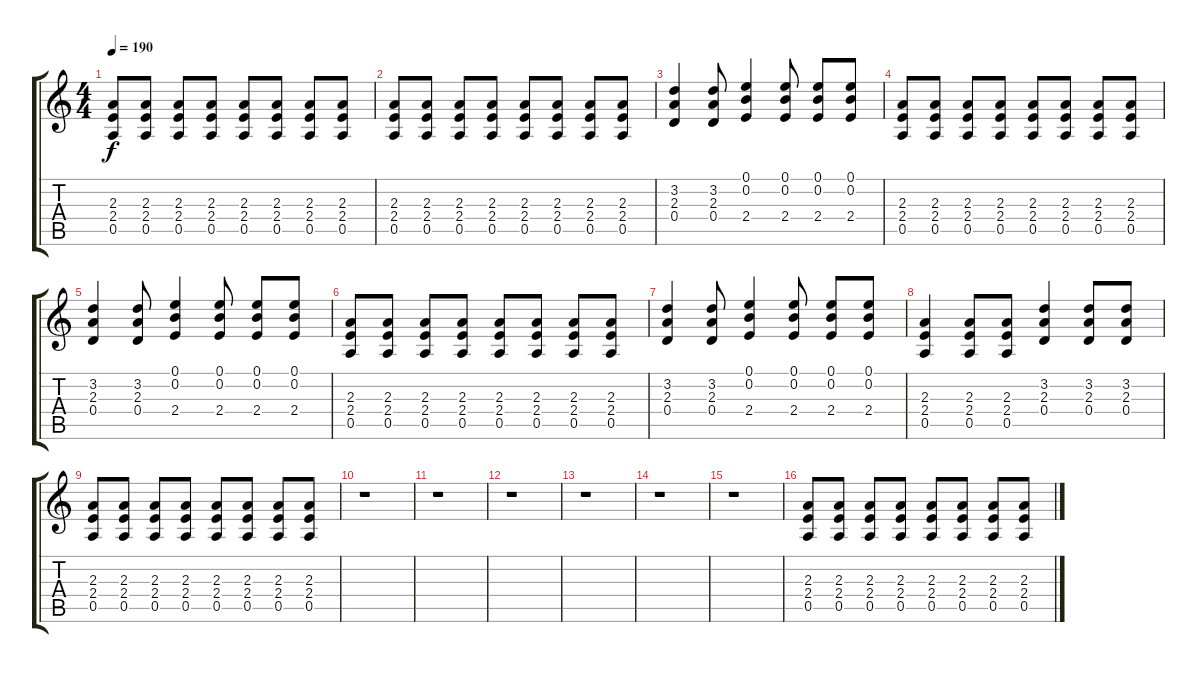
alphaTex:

\track "" {instrument overdrivenguitar}
\staff {score tabs}
\tuning (E4 B3 G3 D3 A2 E2) {hide}
\ts (4 4)
\tempo 190
\clef g2
\ks c
(2.3 2.4 0.5).8{dy f} (2.3 2.4 0.5).8 (2.3 2.4 0.5).8 (2.3 2.4 0.5).8 (2.3 2.4 0.5).8 (2.3 2.4 0.5).8 (2.3 2.4 0.5).8 (2.3 2.4 0.5).8 |
(2.3 2.4 0.5).8 (2.3 2.4 0.5).8 (2.3 2.4 0.5).8 (2.3 2.4 0.5).8 (2.3 2.4 0.5).8 (2.3 2.4 0.5).8 (2.3 2.4 0.5).8 (2.3 2.4 0.5).8 |
(3.2 2.3 0.4).4 (3.2 2.3 0.4).8 (0.1 0.2 2.4).4 (0.1 0.2 2.4).8 (0.1 0.2 2.4).8 (0.1 0.2 2.4).8 |
(2.3 2.4 0.5).8 (2.3 2.4 0.5).8 (2.3 2.4 0.5).8 (2.3 2.4 0.5).8 (2.3 2.4 0.5).8 (2.3 2.4 0.5).8 (2.3 2.4 0.5).8 (2.3 2.4 0.5).8 |
(3.2 2.3 0.4).4 (3.2 2.3 0.4).8 (0.1 0.2 2.4).4 (0.1 0.2 2.4).8 (0.1 0.2 2.4).8 (0.1 0.2 2.4).8 |
(2.3 2.4 0.5).8 (2.3 2.4 0.5).8 (2.3 2.4 0.5).8 (2.3 2.4 0.5).8 (2.3 2.4 0.5).8 (2.3 2.4 0.5).8 (2.3 2.4 0.5).8 (2.3 2.4 0.5).8 |
(3.2 2.3 0.4).4 (3.2 2.3 0.4).8 (0.1 0.2 2.4).4 (0.1 0.2 2.4).8 (0.1 0.2 2.4).8 (0.1 0.2 2.4).8 |
(2.3 2.4 0.5).4 (2.3 2.4 0.5).8 (2.3 2.4 0.5).8 (3.2 2.3 0.4).4 (3.2 2.3 0.4).8 (3.2 2.3 0.4).8 |
(2.3 2.4 0.5).8 (2.3 2.4 0.5).8 (2.3 2.4 0.5).8 (2.3 2.4 0.5).8 (2.3 2.4 0.5).8 (2.3 2.4 0.5).8 (2.3 2.4 0.5).8 (2.3 2.4 0.5).8 |
r.1 |
r.1 |
r.1 |
r.1 |
r.1 |
r.1 |
(2.3 2.4 0.5).8 (2.3 2.4 0.5).8 (2.3 2.4 0.5).8 (2.3 2.4 0.5).8 (2.3 2.4 0.5).8 (2.3 2.4 0.5).8 (2.3 2.4 0.5).8 (2.3 2.4 0.5).8
